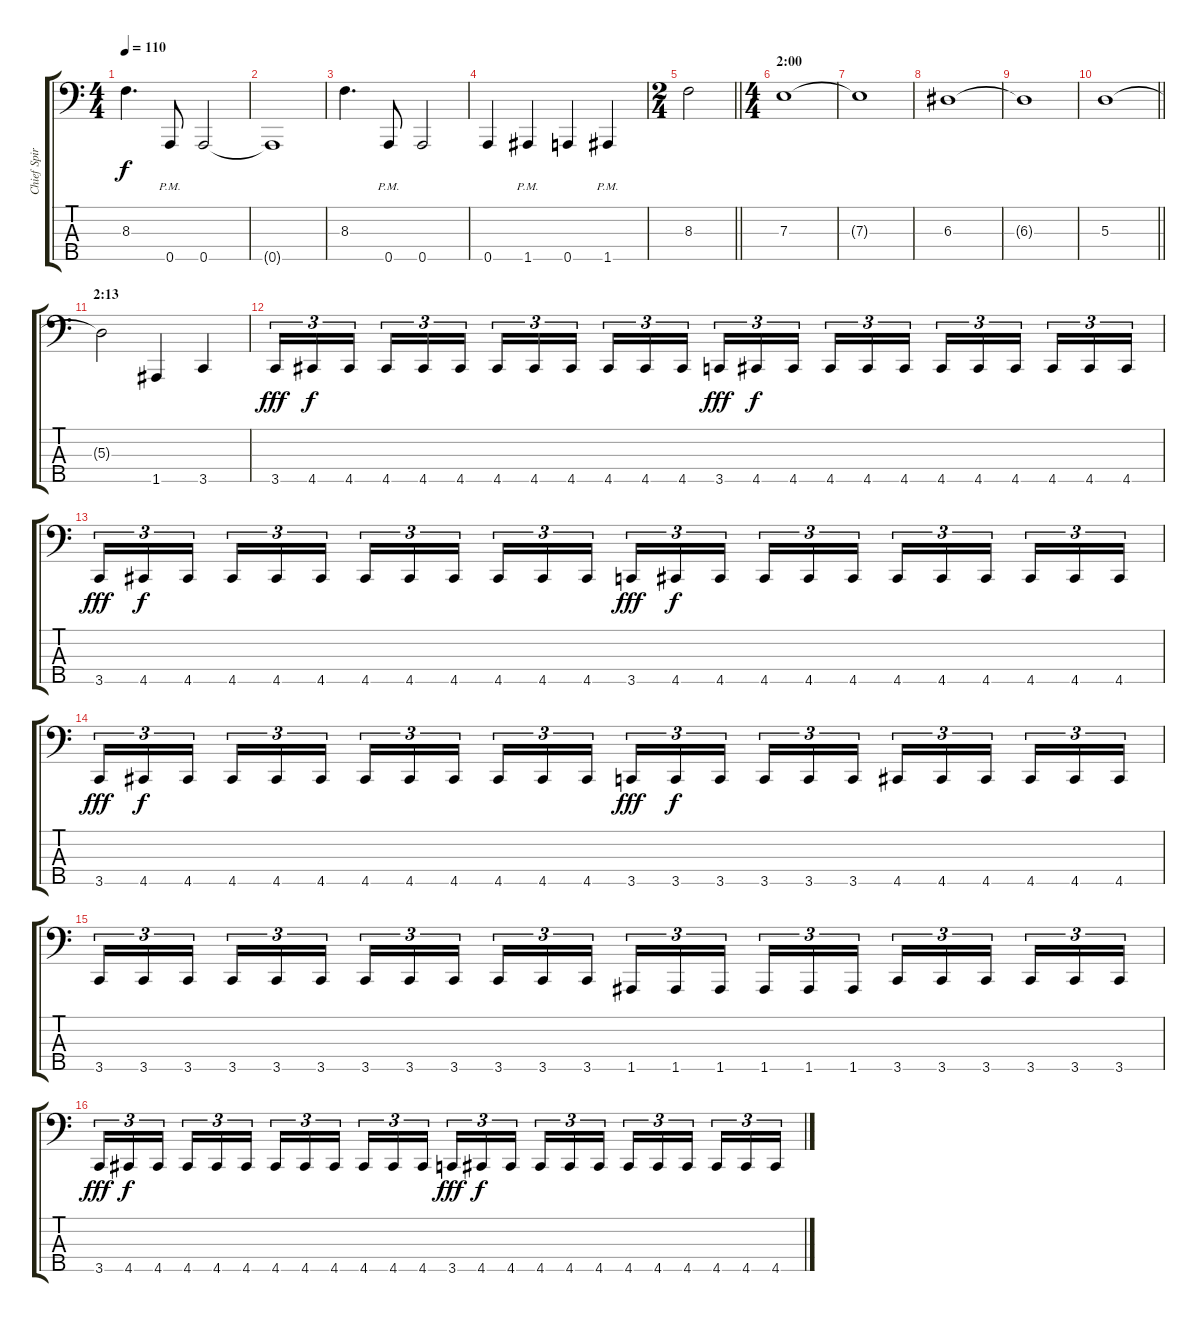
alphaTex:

\track ("Chief Spires" "Chief Spir") {instrument electricbasspick}
\staff {score tabs}
\tuning (G2 D2 A1 E1 A0) {hide}
\ts (4 4)
\tempo 110
\clef f4
\ks c
8.3.4{d dy f} 0.5{pm}.8 0.5.2 |
0.5{t}.1 |
8.3.4{d} 0.5{pm}.8 0.5.2 |
0.5.4 1.5{pm}.4 0.5.4 1.5{pm}.4 |
\ts (2 4)
\barLineRight lightlight
8.3.2 |
\ts (4 4)
\section ("" "2:00")
7.3.1 |
7.3{t}.1 |
6.3.1 |
6.3{t}.1 |
\barLineRight lightlight
5.3.1 |
\section ("" "2:13")
5.3{t}.2 1.5.4 3.5.4 |
3.5.16{tu (3 2) dy fff} 4.5.16{tu (3 2) dy f} 4.5.16{tu (3 2) beam splitsecondary} 4.5.16{tu (3 2)} 4.5.16{tu (3 2)} 4.5.16{tu (3 2)} 4.5.16{tu (3 2)} 4.5.16{tu (3 2)} 4.5.16{tu (3 2) beam splitsecondary} 4.5.16{tu (3 2)} 4.5.16{tu (3 2)} 4.5.16{tu (3 2)} 3.5.16{tu (3 2) dy fff} 4.5.16{tu (3 2) dy f} 4.5.16{tu (3 2) beam splitsecondary} 4.5.16{tu (3 2)} 4.5.16{tu (3 2)} 4.5.16{tu (3 2)} 4.5.16{tu (3 2)} 4.5.16{tu (3 2)} 4.5.16{tu (3 2) beam splitsecondary} 4.5.16{tu (3 2)} 4.5.16{tu (3 2)} 4.5.16{tu (3 2)} |
3.5.16{tu (3 2) dy fff} 4.5.16{tu (3 2) dy f} 4.5.16{tu (3 2) beam splitsecondary} 4.5.16{tu (3 2)} 4.5.16{tu (3 2)} 4.5.16{tu (3 2)} 4.5.16{tu (3 2)} 4.5.16{tu (3 2)} 4.5.16{tu (3 2) beam splitsecondary} 4.5.16{tu (3 2)} 4.5.16{tu (3 2)} 4.5.16{tu (3 2)} 3.5.16{tu (3 2) dy fff} 4.5.16{tu (3 2) dy f} 4.5.16{tu (3 2) beam splitsecondary} 4.5.16{tu (3 2)} 4.5.16{tu (3 2)} 4.5.16{tu (3 2)} 4.5.16{tu (3 2)} 4.5.16{tu (3 2)} 4.5.16{tu (3 2) beam splitsecondary} 4.5.16{tu (3 2)} 4.5.16{tu (3 2)} 4.5.16{tu (3 2)} |
3.5.16{tu (3 2) dy fff} 4.5.16{tu (3 2) dy f} 4.5.16{tu (3 2) beam splitsecondary} 4.5.16{tu (3 2)} 4.5.16{tu (3 2)} 4.5.16{tu (3 2)} 4.5.16{tu (3 2)} 4.5.16{tu (3 2)} 4.5.16{tu (3 2) beam splitsecondary} 4.5.16{tu (3 2)} 4.5.16{tu (3 2)} 4.5.16{tu (3 2)} 3.5.16{tu (3 2) dy fff} 3.5.16{tu (3 2) dy f} 3.5.16{tu (3 2) beam splitsecondary} 3.5.16{tu (3 2)} 3.5.16{tu (3 2)} 3.5.16{tu (3 2)} 4.5.16{tu (3 2)} 4.5.16{tu (3 2)} 4.5.16{tu (3 2) beam splitsecondary} 4.5.16{tu (3 2)} 4.5.16{tu (3 2)} 4.5.16{tu (3 2)} |
3.5.16{tu (3 2)} 3.5.16{tu (3 2)} 3.5.16{tu (3 2) beam splitsecondary} 3.5.16{tu (3 2)} 3.5.16{tu (3 2)} 3.5.16{tu (3 2)} 3.5.16{tu (3 2)} 3.5.16{tu (3 2)} 3.5.16{tu (3 2) beam splitsecondary} 3.5.16{tu (3 2)} 3.5.16{tu (3 2)} 3.5.16{tu (3 2)} 1.5.16{tu (3 2)} 1.5.16{tu (3 2)} 1.5.16{tu (3 2) beam splitsecondary} 1.5.16{tu (3 2)} 1.5.16{tu (3 2)} 1.5.16{tu (3 2)} 3.5.16{tu (3 2)} 3.5.16{tu (3 2)} 3.5.16{tu (3 2) beam splitsecondary} 3.5.16{tu (3 2)} 3.5.16{tu (3 2)} 3.5.16{tu (3 2)} |
3.5.16{tu (3 2) dy fff} 4.5.16{tu (3 2) dy f} 4.5.16{tu (3 2) beam splitsecondary} 4.5.16{tu (3 2)} 4.5.16{tu (3 2)} 4.5.16{tu (3 2)} 4.5.16{tu (3 2)} 4.5.16{tu (3 2)} 4.5.16{tu (3 2) beam splitsecondary} 4.5.16{tu (3 2)} 4.5.16{tu (3 2)} 4.5.16{tu (3 2)} 3.5.16{tu (3 2) dy fff} 4.5.16{tu (3 2) dy f} 4.5.16{tu (3 2) beam splitsecondary} 4.5.16{tu (3 2)} 4.5.16{tu (3 2)} 4.5.16{tu (3 2)} 4.5.16{tu (3 2)} 4.5.16{tu (3 2)} 4.5.16{tu (3 2) beam splitsecondary} 4.5.16{tu (3 2)} 4.5.16{tu (3 2)} 4.5.16{tu (3 2)}
